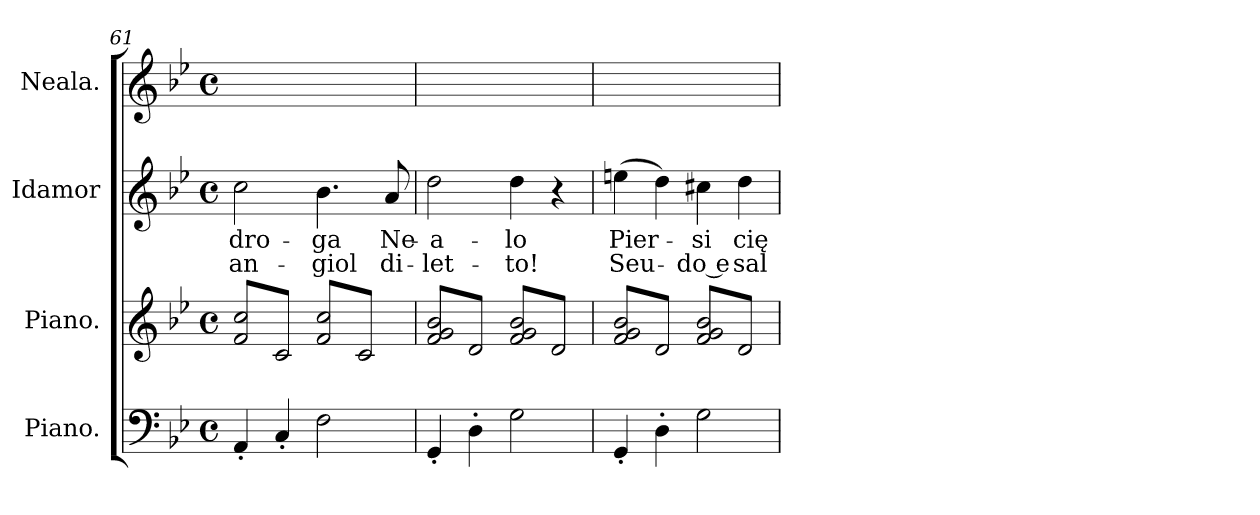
**kern	**kern	**kern	**text	**text	**kern
*part4	*part3	*part2	*part2	*part2	*part1
*staff4	*staff3	*staff2	*staff2	*staff2	*staff1
*I"Piano.	*I"Piano.	*I"Idamor	*	*	*I"Neala.
*	*	*I'I.	*	*	*I'N.
*clefF4	*clefG2	*clefG2	*	*	*clefG2
*k[b-e-]	*k[b-e-]	*k[b-e-]	*	*	*k[b-e-]
*g:	*g:	*g:	*	*	*g:
*M4/4	*M4/4	*M4/4	*	*	*M4/4
*met(c)	*met(c)	*met(c)	*	*	*met(c)
=61	=61	=61	=61	=61	=61
*	*tremolo	*	*	*	*
4AA'/	8f/ 8cc/L	2cc\	dro-	an-	1ryy
.	8c/	.	.	.	.
4C'/	8f/ 8cc/	.	.	.	.
.	8c/J	.	.	.	.
2F\	8f/ 8cc/L	4.b-\	-ga	-giol	.
.	8c/	.	.	.	.
.	8f/ 8cc/	.	.	.	.
.	8c/J	8a/	Ne-	di-	.
=62	=62	=62	=62	=62	=62
4GG'/	8f/ 8g/ 8b-/L	2dd\	-a-	-let-	1ryy
.	8d/	.	.	.	.
4D'\	8f/ 8g/ 8b-/	.	.	.	.
.	8d/J	.	.	.	.
2G\	8f/ 8g/ 8b-/L	4dd\	-lo	-to!	.
.	8d/	.	.	.	.
.	8f/ 8g/ 8b-/	4r	.	.	.
.	8d/J	.	.	.	.
=63	=63	=63	=63	=63	=63
4GG'/	8f/ 8g/ 8b-/L	(4een\	Pier-	Seu-	1ryy
.	8d/	.	.	.	.
4D'\	8f/ 8g/ 8b-/	4dd\)	.	.	.
.	8d/J	.	.	.	.
2G\	8f/ 8g/ 8b-/L	4cc#X\	-si	-do e	.
.	8d/	.	.	.	.
.	8f/ 8g/ 8b-/	4dd\	cię	sal-	.
.	8d/J	.	.	.	.
*	*Xtremolo	*	*	*	*
.	.	.	.	.	.
.	.	.	.	.	.
=	=	=	=	=	=
*-	*-	*-	*-	*-	*-
